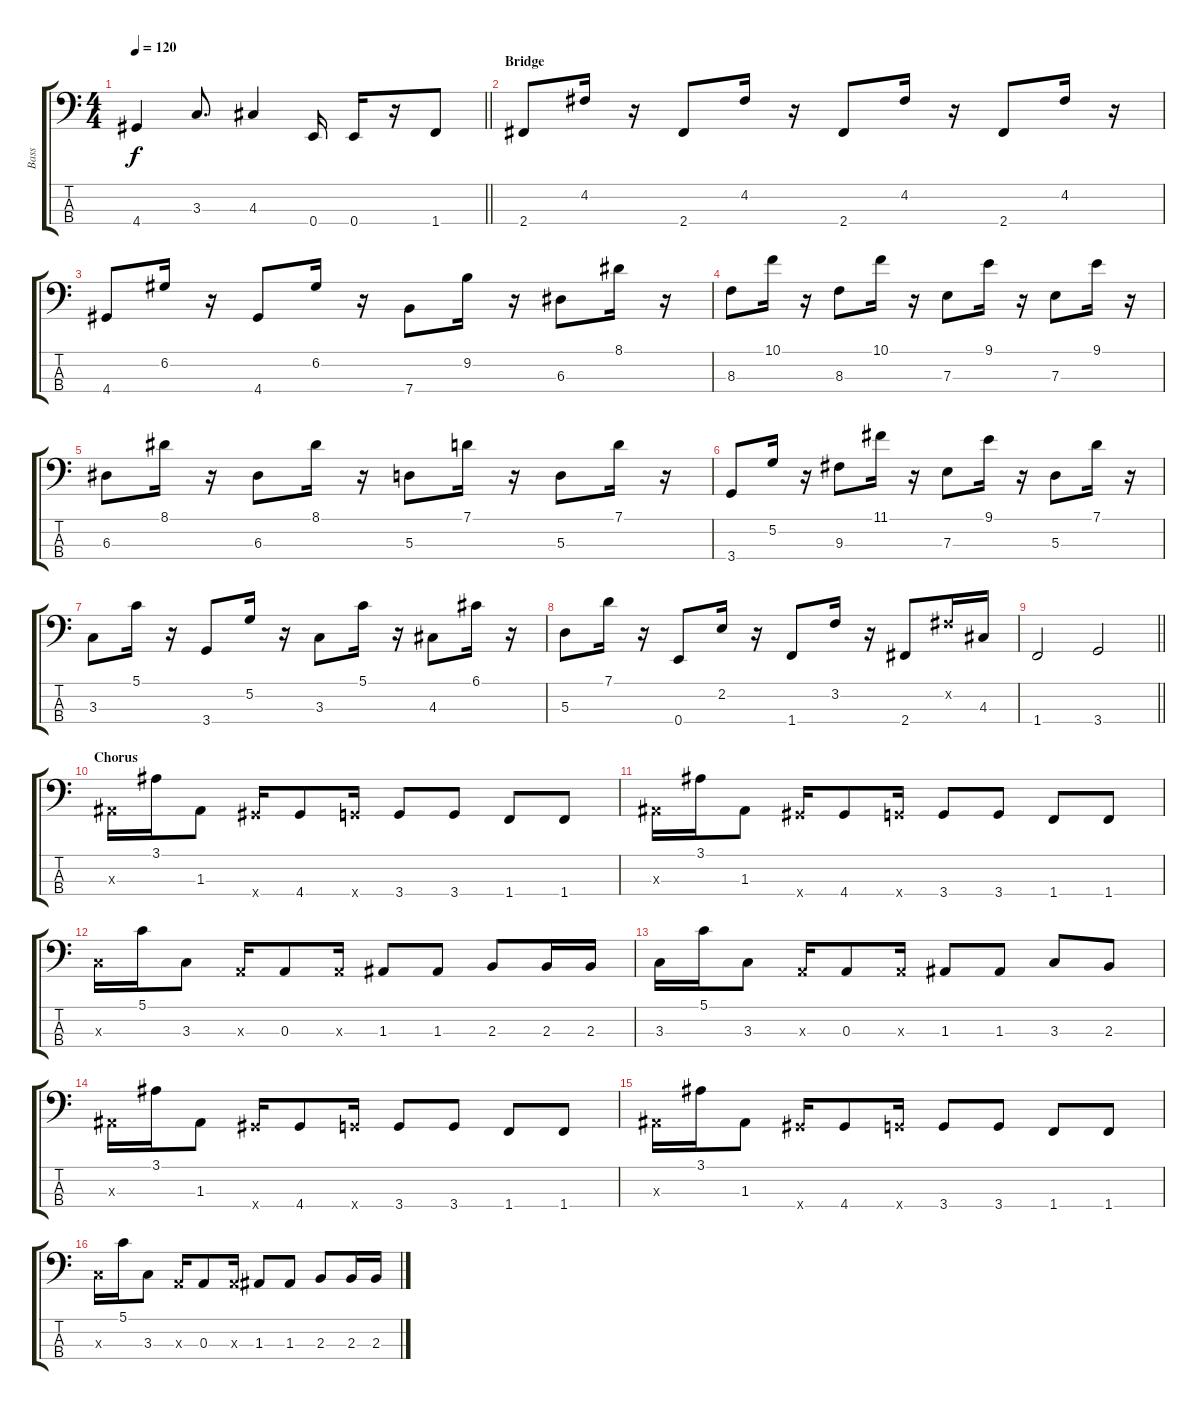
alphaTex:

\track ("Bass" "Bass") {instrument electricbassfinger}
\staff {score tabs}
\tuning (G2 D2 A1 E1) {hide}
\ts (4 4)
\tempo 120
\clef f4
\barLineRight lightlight
\ks c
4.4.4{dy f} 3.3.8{d} 4.3.4 0.4.16{instrument slapbass1} 0.4.16 r.16 1.4.8 |
\section ("" "Bridge")
2.4.8 4.2.16 r.16 2.4.8 4.2.16 r.16 2.4.8 4.2.16 r.16 2.4.8 4.2.16 r.16 |
4.4.8 6.2.16 r.16 4.4.8 6.2.16 r.16 7.4.8 9.2.16 r.16 6.3.8 8.1.16 r.16 |
8.3.8 10.1.16 r.16 8.3.8 10.1.16 r.16 7.3.8 9.1.16 r.16 7.3.8 9.1.16 r.16 |
6.3.8 8.1.16 r.16 6.3.8 8.1.16 r.16 5.3.8 7.1.16 r.16 5.3.8 7.1.16 r.16 |
3.4.8 5.2.16 r.16 9.3.8 11.1.16 r.16 7.3.8 9.1.16 r.16 5.3.8 7.1.16 r.16 |
3.3.8 5.1.16 r.16 3.4.8 5.2.16 r.16 3.3.8 5.1.16 r.16 4.3.8 6.1.16 r.16 |
5.3.8 7.1.16 r.16 0.4.8 2.2.16 r.16 1.4.8 3.2.16 r.16 2.4.8 4.2{x}.16 4.3.16 |
\barLineRight lightlight
1.4.2 3.4.2 |
\section ("" "Chorus")
1.3{x}.16 3.1.16 1.3.8 4.4{x}.16 4.4.8 3.4{x}.16 3.4.8 3.4.8 1.4.8 1.4.8 |
1.3{x}.16 3.1.16 1.3.8 4.4{x}.16 4.4.8 3.4{x}.16 3.4.8 3.4.8 1.4.8 1.4.8 |
3.3{x}.16 5.1.16 3.3.8 0.3{x}.16 0.3.8 0.3{x}.16 1.3.8 1.3.8 2.3.8 2.3.16 2.3.16 |
3.3.16 5.1.16 3.3.8 0.3{x}.16 0.3.8 0.3{x}.16 1.3.8 1.3.8 3.3.8 2.3.8 |
1.3{x}.16 3.1.16 1.3.8 4.4{x}.16 4.4.8 3.4{x}.16 3.4.8 3.4.8 1.4.8 1.4.8 |
1.3{x}.16 3.1.16 1.3.8 4.4{x}.16 4.4.8 3.4{x}.16 3.4.8 3.4.8 1.4.8 1.4.8 |
3.3{x}.16 5.1.16 3.3.8 0.3{x}.16 0.3.8 0.3{x}.16 1.3.8 1.3.8 2.3.8 2.3.16 2.3.16
